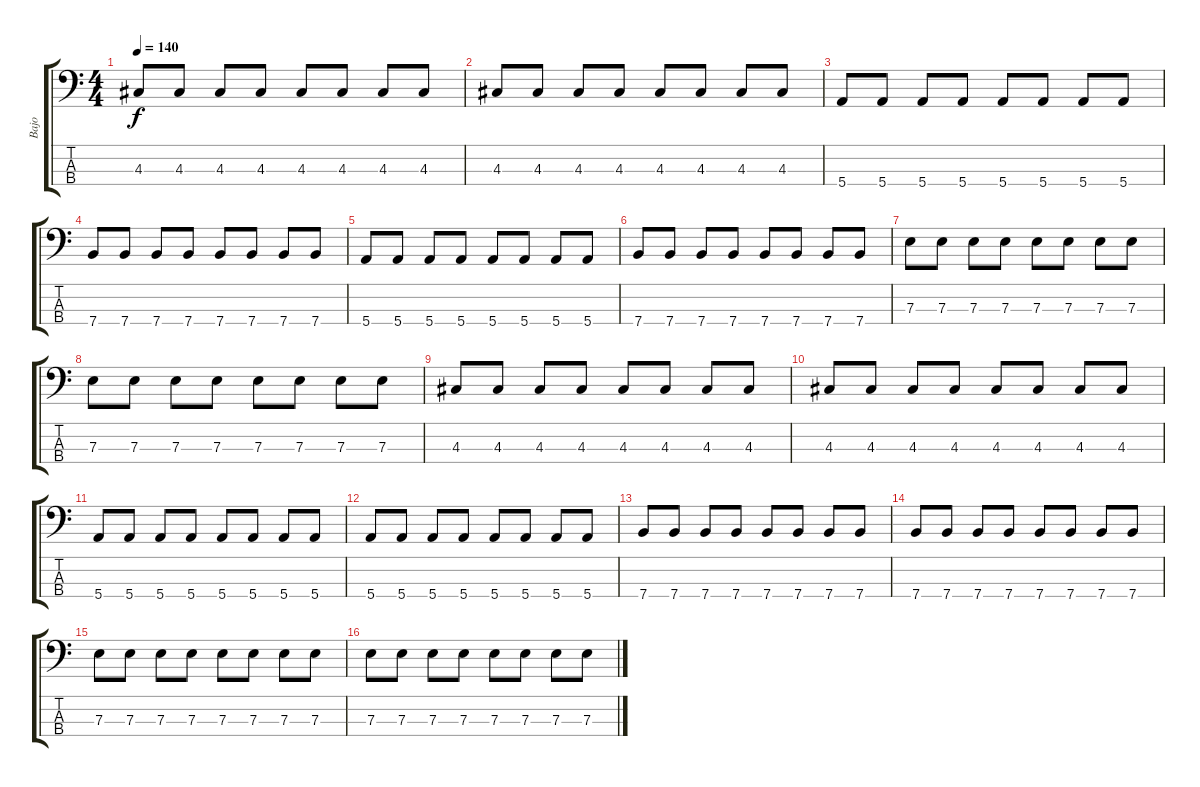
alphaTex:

\track ("Bajo" "Bajo") {instrument electricbasspick}
\staff {score tabs}
\tuning (G2 D2 A1 E1) {hide}
\ts (4 4)
\tempo 140
\clef f4
\ks c
4.3.8{dy f} 4.3.8 4.3.8 4.3.8 4.3.8 4.3.8 4.3.8 4.3.8 |
4.3.8 4.3.8 4.3.8 4.3.8 4.3.8 4.3.8 4.3.8 4.3.8 |
5.4.8 5.4.8 5.4.8 5.4.8 5.4.8 5.4.8 5.4.8 5.4.8 |
7.4.8 7.4.8 7.4.8 7.4.8 7.4.8 7.4.8 7.4.8 7.4.8 |
5.4.8 5.4.8 5.4.8 5.4.8 5.4.8 5.4.8 5.4.8 5.4.8 |
7.4.8 7.4.8 7.4.8 7.4.8 7.4.8 7.4.8 7.4.8 7.4.8 |
7.3.8 7.3.8 7.3.8 7.3.8 7.3.8 7.3.8 7.3.8 7.3.8 |
7.3.8 7.3.8 7.3.8 7.3.8 7.3.8 7.3.8 7.3.8 7.3.8 |
4.3.8 4.3.8 4.3.8 4.3.8 4.3.8 4.3.8 4.3.8 4.3.8 |
4.3.8 4.3.8 4.3.8 4.3.8 4.3.8 4.3.8 4.3.8 4.3.8 |
5.4.8 5.4.8 5.4.8 5.4.8 5.4.8 5.4.8 5.4.8 5.4.8 |
5.4.8 5.4.8 5.4.8 5.4.8 5.4.8 5.4.8 5.4.8 5.4.8 |
7.4.8 7.4.8 7.4.8 7.4.8 7.4.8 7.4.8 7.4.8 7.4.8 |
7.4.8 7.4.8 7.4.8 7.4.8 7.4.8 7.4.8 7.4.8 7.4.8 |
7.3.8 7.3.8 7.3.8 7.3.8 7.3.8 7.3.8 7.3.8 7.3.8 |
7.3.8 7.3.8 7.3.8 7.3.8 7.3.8 7.3.8 7.3.8 7.3.8
